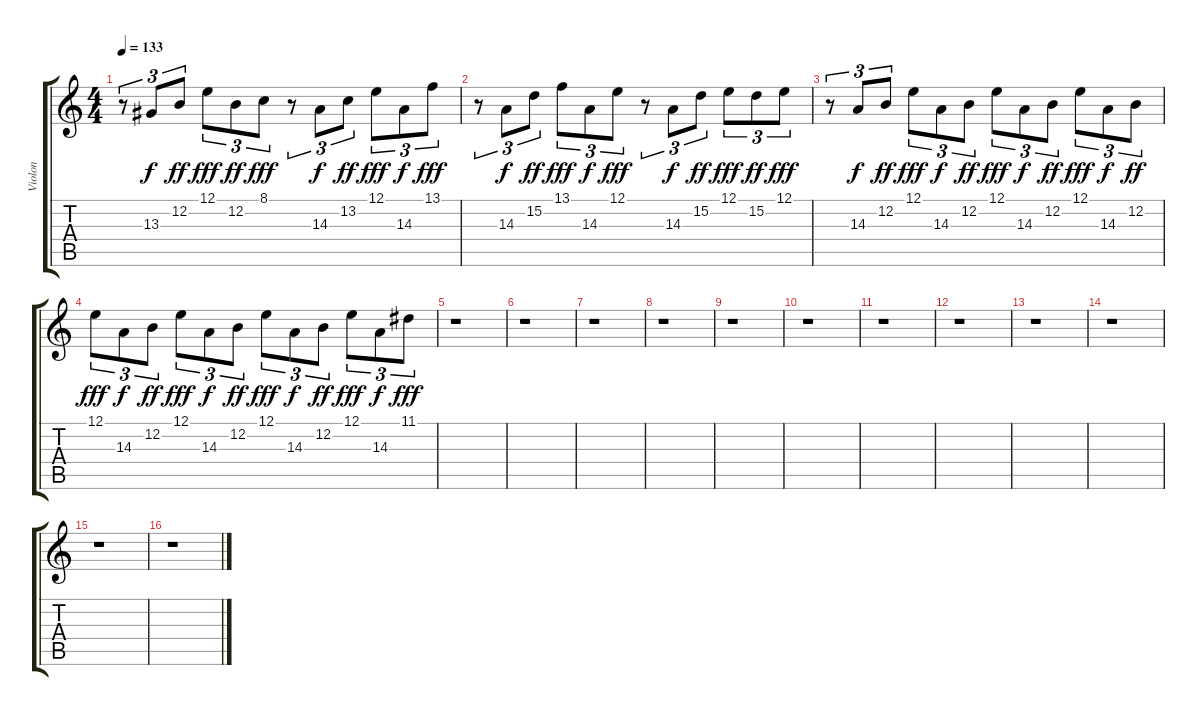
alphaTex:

\track ("Violon" "Violon") {instrument violin}
\staff {score tabs}
\tuning (E4 B3 G3 D3 A2 E2) {hide}
\ts (4 4)
\tempo 133
\clef g2
\ks c
r.8{tu (3 2) dy fff} 13.3.8{tu (3 2) dy f} 12.2.8{tu (3 2) dy ff} 12.1.8{tu (3 2) dy fff} 12.2.8{tu (3 2) dy ff} 8.1.8{tu (3 2) dy fff} r.8{tu (3 2)} 14.3.8{tu (3 2) dy f} 13.2.8{tu (3 2) dy ff} 12.1.8{tu (3 2) dy fff} 14.3.8{tu (3 2) dy f} 13.1.8{tu (3 2) dy fff} |
r.8{tu (3 2)} 14.3.8{tu (3 2) dy f} 15.2.8{tu (3 2) dy ff} 13.1.8{tu (3 2) dy fff} 14.3.8{tu (3 2) dy f} 12.1.8{tu (3 2) dy fff} r.8{tu (3 2)} 14.3.8{tu (3 2) dy f} 15.2.8{tu (3 2) dy ff} 12.1.8{tu (3 2) dy fff} 15.2.8{tu (3 2) dy ff} 12.1.8{tu (3 2) dy fff} |
r.8{tu (3 2)} 14.3.8{tu (3 2) dy f} 12.2.8{tu (3 2) dy ff} 12.1.8{tu (3 2) dy fff} 14.3.8{tu (3 2) dy f} 12.2.8{tu (3 2) dy ff} 12.1.8{tu (3 2) dy fff} 14.3.8{tu (3 2) dy f} 12.2.8{tu (3 2) dy ff} 12.1.8{tu (3 2) dy fff} 14.3.8{tu (3 2) dy f} 12.2.8{tu (3 2) dy ff} |
12.1.8{tu (3 2) dy fff} 14.3.8{tu (3 2) dy f} 12.2.8{tu (3 2) dy ff} 12.1.8{tu (3 2) dy fff} 14.3.8{tu (3 2) dy f} 12.2.8{tu (3 2) dy ff} 12.1.8{tu (3 2) dy fff} 14.3.8{tu (3 2) dy f} 12.2.8{tu (3 2) dy ff} 12.1.8{tu (3 2) dy fff} 14.3.8{tu (3 2) dy f} 11.1.8{tu (3 2) dy fff} |
r.1 |
r.1 |
r.1 |
r.1 |
r.1 |
r.1 |
r.1 |
r.1 |
r.1 |
r.1 |
r.1 |
r.1
